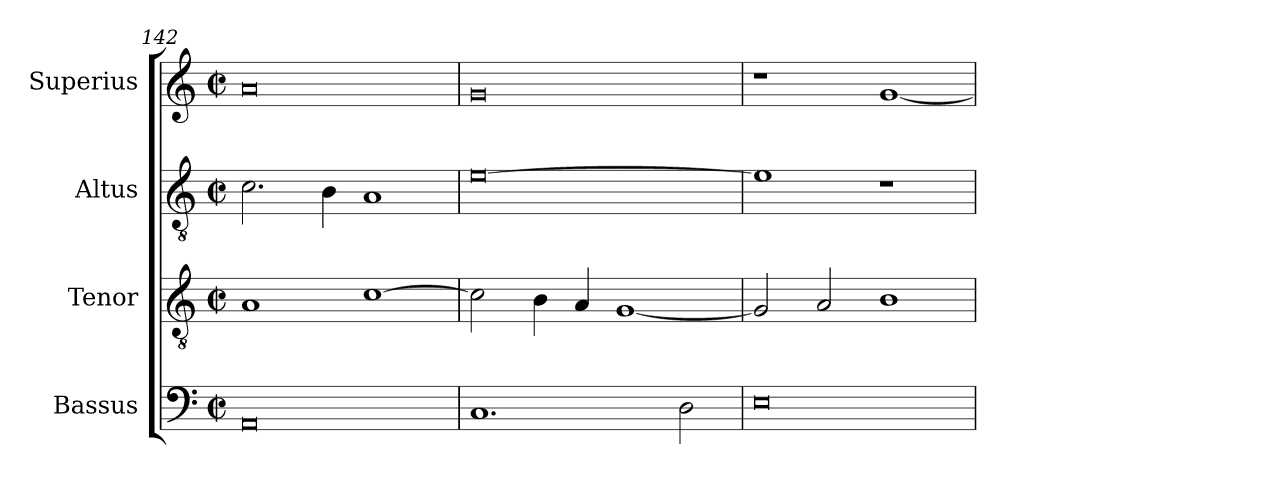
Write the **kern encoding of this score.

**kern	**kern	**kern	**kern
*part4	*part3	*part2	*part1
*staff4	*staff3	*staff2	*staff1
*I"Bassus	*I"Tenor	*I"Altus	*I"Superius
*I'B.	*I'T.	*	*I'S.
*clefF4	*clefGv2	*clefGv2	*clefG2
*	*ITrd7c12	*ITrd7c12	*
*k[]	*k[]	*k[]	*k[]
*C:	*C:	*C:	*C:
*M2/2	*M2/2	*M2/2	*M2/2
*met(c|)	*met(c|)	*met(c|)	*met(c|)
=142	=142	=142	=142
0AAi	1AAi	2.Ci\	0ai
.	.	4BBi\	.
.	[>1Ci	1AAi	.
=143	=143	=143	=143
1.Ci	2Ci\]	[>0Ei	0gi
.	4BBi\	.	.
.	4AAi/	.	.
.	[<1GGi	.	.
2Di\	.	.	.
=144	=144	=144	=144
0Ei	2GGi/]	1Ei]	1r
.	2AAi/	.	.
.	1BBi	1r	[<1gi
=	=	=	=
*-	*-	*-	*-
